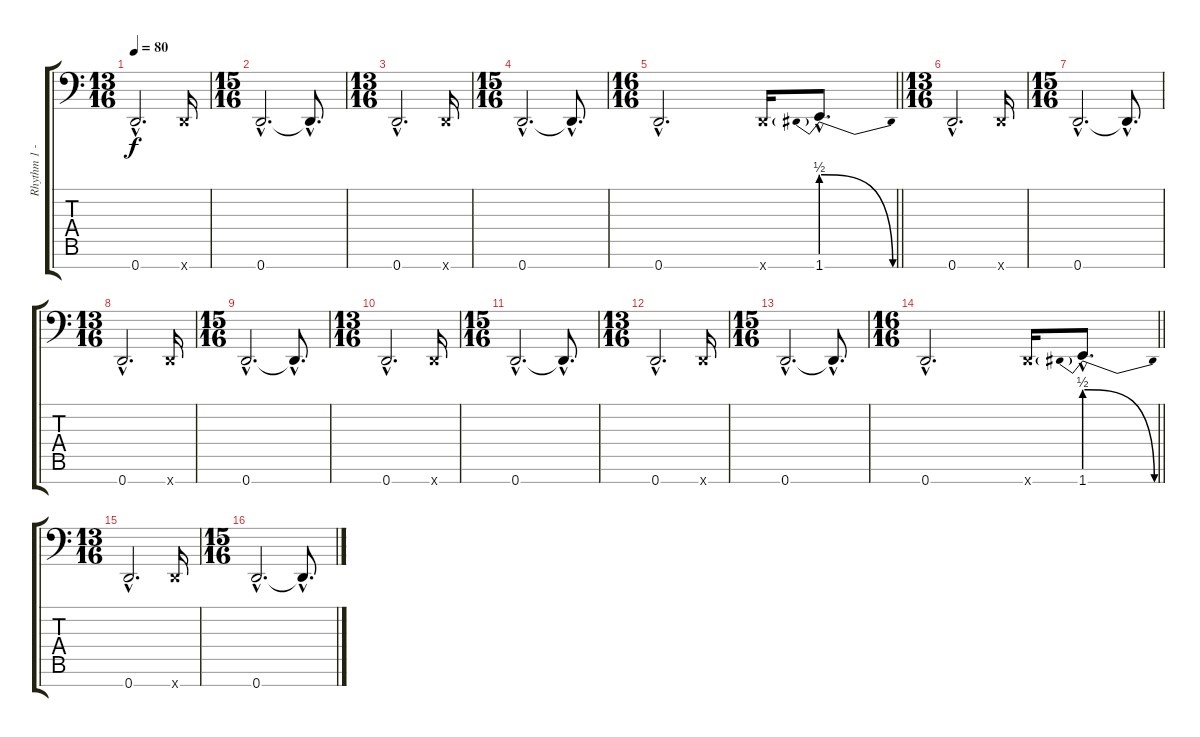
\track ("Rhythm 1 - 8-String Drop-D" "Rhythm 1 -") {instrument distortionguitar}
\staff {score tabs}
\tuning (A3 F3 C3 G2 D2 A1 D1) {hide}
\ts (13 16)
\tempo 80
\clef f4
\ks c
0.7{hac}.2{d dy f} 0.7{x}.16 |
\ts (15 16)
0.7{hac}.2{d} 0.7{hac t}.8{d} |
\ts (13 16)
0.7{hac}.2{d} 0.7{x}.16 |
\ts (15 16)
0.7{hac}.2{d} 0.7{hac t}.8{d} |
\ts (16 16)
\barLineRight lightlight
0.7{hac}.2{d} 0.7{x}.16 1.7{be (prebendrelease 0 2 60 0) hac}.8{d} |
\ts (13 16)
\section ("" "")
0.7{hac}.2{d} 0.7{x}.16 |
\ts (15 16)
0.7{hac}.2{d} 0.7{hac t}.8{d} |
\ts (13 16)
0.7{hac}.2{d} 0.7{x}.16 |
\ts (15 16)
0.7{hac}.2{d} 0.7{hac t}.8{d} |
\ts (13 16)
0.7{hac}.2{d} 0.7{x}.16 |
\ts (15 16)
0.7{hac}.2{d} 0.7{hac t}.8{d} |
\ts (13 16)
0.7{hac}.2{d} 0.7{x}.16 |
\ts (15 16)
0.7{hac}.2{d} 0.7{hac t}.8{d} |
\ts (16 16)
\barLineRight lightlight
0.7{hac}.2{d} 0.7{x}.16 1.7{be (prebendrelease 0 2 60 0) hac}.8{d} |
\ts (13 16)
\section ("" "")
0.7{hac}.2{d} 0.7{x}.16 |
\ts (15 16)
0.7{hac}.2{d} 0.7{hac t}.8{d}
